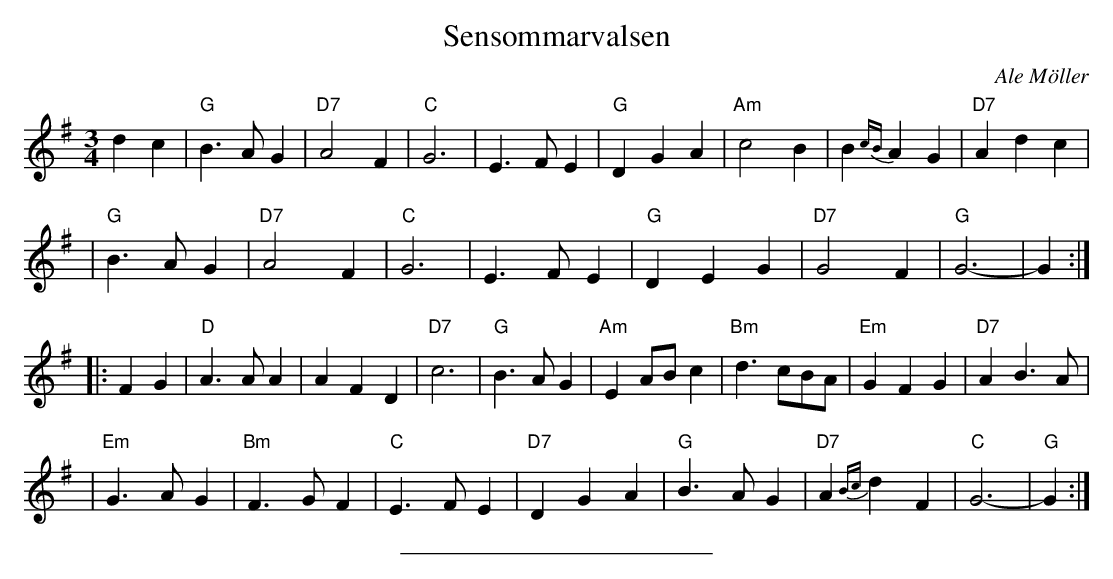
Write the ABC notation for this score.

X:1
T:Sensommarvalsen
C:Ale M\"oller
M:3/4
L:1/4
K:G
   dc \
| "G"B>AG | "D7"A2F | "C"G3 | E>FE \
| "G"DGA | "Am"c2B | B{cB}AG | "D7"Adc |
| "G"B>AG | "D7"A2F | "C"G3 | E>FE \
| "G"DEG | "D7"G2F | "G"G3- | G :|
|: FG \
| "D"A>AA | AFD | "D7"c3 | "G"B>AG \
| "Am"EA/B/c | "Bm"d>cB/A/ | "Em"GFG | "D7"AB>A |
| "Em"G>AG | "Bm"F>GF | "C"E>FE | "D7"DGA \
| "G"B>AG | "D7"A{Bc}dF | "C"G3- | "G"G :|
